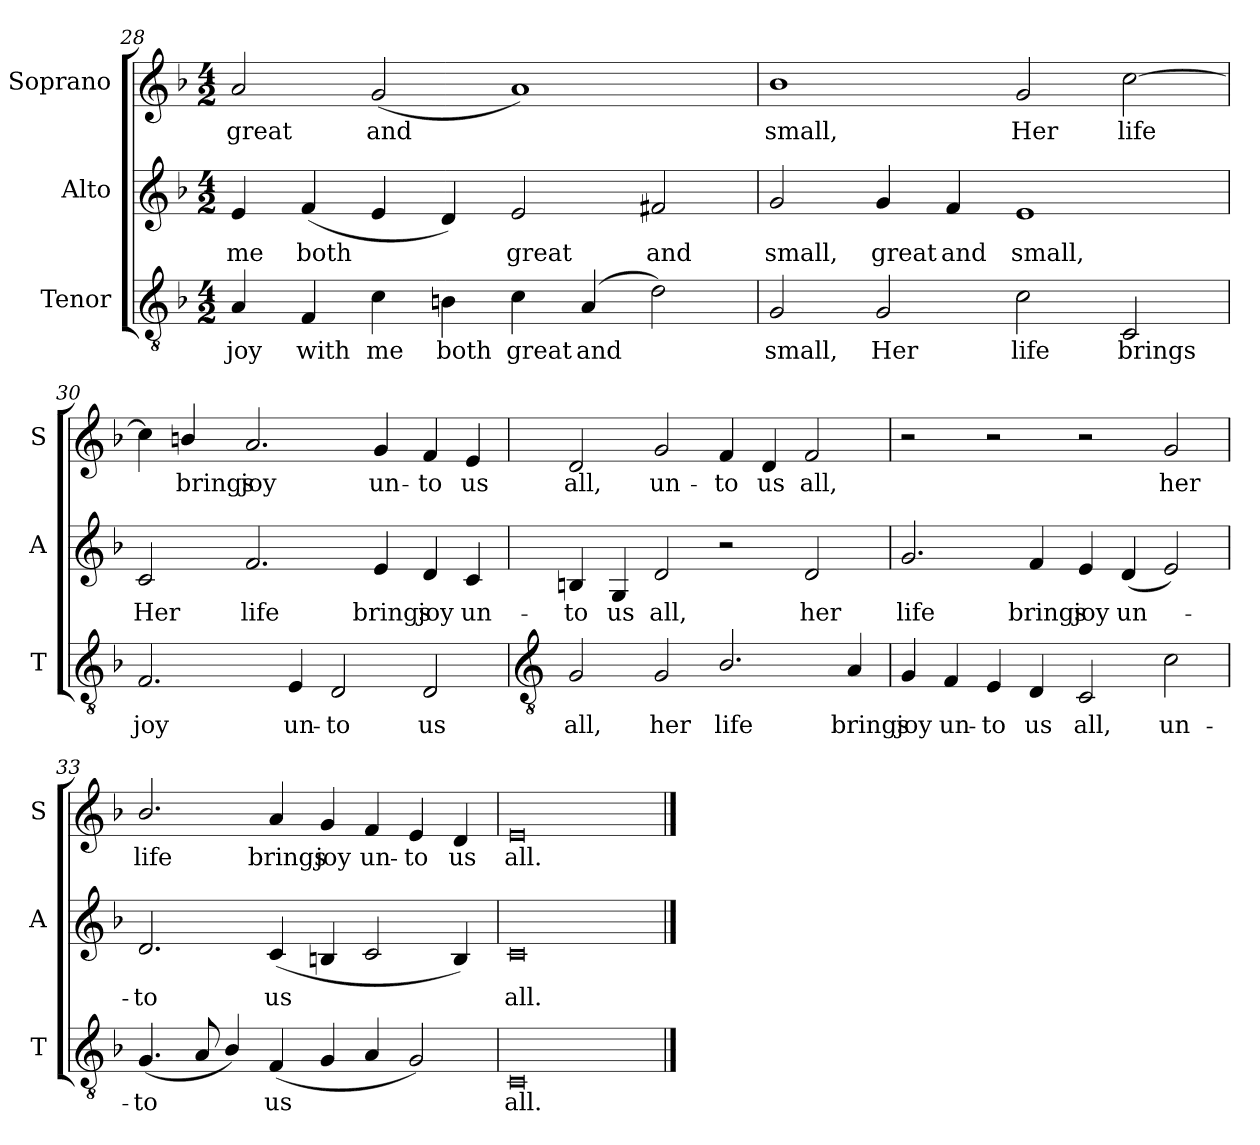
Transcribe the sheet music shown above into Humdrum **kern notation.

**kern	**text	**kern	**text	**kern	**text
*part3	*part3	*part2	*part2	*part1	*part1
*staff3	*staff3	*staff2	*staff2	*staff1	*staff1
*I"Tenor	*	*I"Alto	*	*I"Soprano	*
*I'T	*	*I'A	*	*I'S	*
!!LO:LB:g=z
*clefGv2	*	*clefG2	*	*clefG2	*
*k[b-]	*	*k[b-]	*	*k[b-]	*
*F:	*	*F:	*	*F:	*
*M4/2	*	*M4/2	*	*M4/2	*
=28	=28	=28	=28	=28	=28
!	!LO:LY:b	!	!LO:LY:b	!	!LO:LY:b
4A	joy	4e	me	2a	great
!	!LO:LY:b	!	!LO:LY:b	!	!
4F	with	(<4f	both	.	.
!	!LO:LY:b	!	!	!	!LO:LY:b
4c	me	4e	.	(<2g	and
!	!LO:LY:b	!	!	!	!
4Bn	both	4d)	.	.	.
!	!LO:LY:b	!	!LO:LY:b	!	!
4c	great	2e	great	1a)	.
!	!LO:LY:b	!	!	!	!
(<4A	and	.	.	.	.
!	!	!	!LO:LY:b	!	!
2d)	.	2f#X	and	.	.
=29	=29	=29	=29	=29	=29
!	!LO:LY:b	!	!LO:LY:b	!	!LO:LY:b
2G	small,	2g	small,	1b-	small,
!	!LO:LY:b	!	!LO:LY:b	!	!
2G	Her	4g	great	.	.
!	!	!	!LO:LY:b	!	!
.	.	4f	and	.	.
!	!LO:LY:b	!	!LO:LY:b	!	!LO:LY:b
2c	life	1e	small,	2g	Her
!	!LO:LY:b	!	!	!	!LO:LY:b
2C	brings	.	.	[2cc	life
=30	=30	=30	=30	=30	=30
!	!LO:LY:b	!	!LO:LY:b	!	!
2.F	joy	2c	Her	4cc]	.
!	!	!	!	!	!LO:LY:b
.	.	.	.	4bn/	brings
!	!	!	!LO:LY:b	!	!LO:LY:b
.	.	2.f	life	2.a	joy
!	!LO:LY:b	!	!	!	!
4E	un-	.	.	.	.
!	!LO:LY:b	!	!	!	!
2D	-to	.	.	.	.
!	!	!	!LO:LY:b	!	!LO:LY:b
.	.	4e	brings	4g	un-
!	!LO:LY:b	!	!LO:LY:b	!	!LO:LY:b
2D	us	4d	joy	4f	-to
!	!	!	!LO:LY:b	!	!LO:LY:b
.	.	4c	un-	4e	us
!!LO:LB:g=z
=31	=31	=31	=31	=31	=31
*clefGv2	*	*	*	*	*
!	!LO:LY:b	!	!LO:LY:b	!	!LO:LY:b
2G	all,	4Bn	-to	2d	all,
!	!	!	!LO:LY:b	!	!
.	.	4G	us	.	.
!	!LO:LY:b	!	!LO:LY:b	!	!LO:LY:b
2G	her	2d	all,	2g	un-
!	!LO:LY:b	!	!	!	!LO:LY:b
2.B-/	life	2r	.	4f	-to
!	!	!	!	!	!LO:LY:b
.	.	.	.	4d	us
!	!	!	!LO:LY:b	!	!LO:LY:b
.	.	2d	her	2f	all,
!	!LO:LY:b	!	!	!	!
4A	brings	.	.	.	.
=32	=32	=32	=32	=32	=32
!	!LO:LY:b	!	!LO:LY:b	!	!
4G	joy	2.g	life	2r	.
!	!LO:LY:b	!	!	!	!
4F	un-	.	.	.	.
!	!LO:LY:b	!	!	!	!
4E	-to	.	.	2r	.
!	!LO:LY:b	!	!LO:LY:b	!	!
4D	us	4f	brings	.	.
!	!LO:LY:b	!	!LO:LY:b	!	!
2C	all,	4e	joy	2r	.
!	!	!	!LO:LY:b	!	!
.	.	(<4d	un-	.	.
!	!LO:LY:b	!	!	!	!LO:LY:b
2c	un-	2e)	.	2g	her
=33	=33	=33	=33	=33	=33
!	!LO:LY:b	!	!LO:LY:b	!	!LO:LY:b
(<4.G	-to	2.d	to	2.b-/	life
8A	.	.	.	.	.
4B-/)	.	.	.	.	.
!	!LO:LY:b	!	!LO:LY:b	!	!LO:LY:b
(<4F	us	(<4c	us	4a	brings
!	!	!	!	!	!LO:LY:b
4G	.	4Bn	.	4g	joy
!	!	!	!	!	!LO:LY:b
4A	.	2c	.	4f	un-
!	!	!	!	!	!LO:LY:b
2G)	.	.	.	4e	-to
!	!	!	!	!	!LO:LY:b
.	.	4B)	.	4d	us
=34	=34	=34	=34	=34	=34
!	!LO:LY:b	!	!LO:LY:b	!	!LO:LY:b
0C	all.	0c	all.	0e	all.
==	==	==	==	==	==
*-	*-	*-	*-	*-	*-
